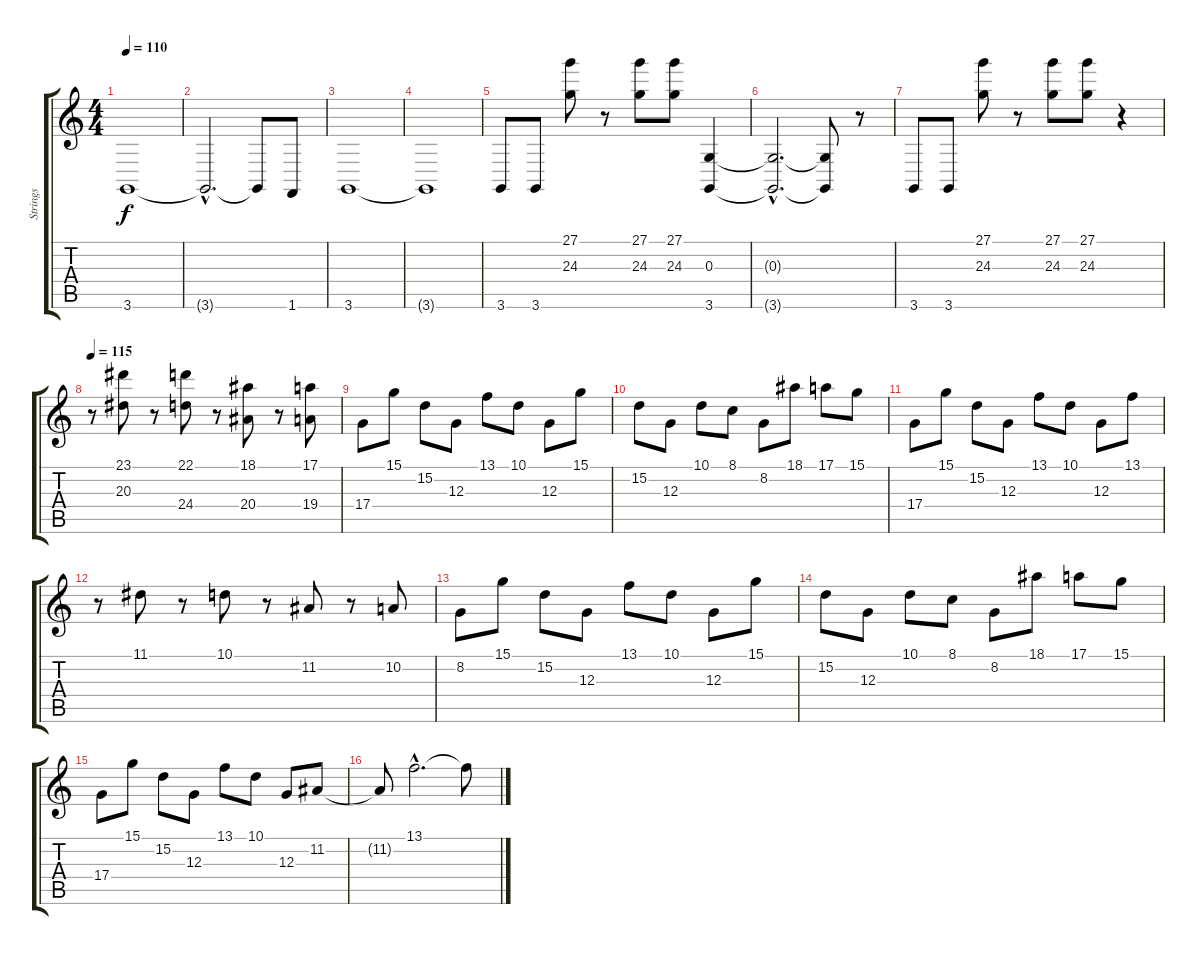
\track ("Strings" "Strings") {instrument stringensemble1}
\staff {score tabs}
\tuning (E4 B3 G3 D3 A2 E2) {hide}
\ts (4 4)
\tempo 110
\clef g2
\ks c
3.6.1{dy f} |
3.6{hac t}.2{d} 3.6{t}.8 1.6.8 |
3.6.1 |
3.6{t}.1 |
3.6.8{volume 10} 3.6.8 (27.1 24.3).8 r.8 (27.1 24.3).8 (27.1 24.3).8 (0.3 3.6).4 |
(0.3{hac t} 3.6{hac t}).2{d} (0.3{t} 3.6{t}).8 r.8 |
3.6.8 3.6.8 (27.1 24.3).8 r.8 (27.1 24.3).8 (27.1 24.3).8 r.4 |
\tempo 115
r.8 (23.1 20.3).8 r.8 (22.1 24.4).8 r.8 (18.1 20.4).8 r.8 (17.1 19.4).8 |
17.4.8 15.1.8 15.2.8 12.3.8 13.1.8 10.1.8 12.3.8 15.1.8 |
15.2.8 12.3.8 10.1.8 8.1.8 8.2.8 18.1.8 17.1.8 15.1.8 |
17.4.8 15.1.8 15.2.8 12.3.8 13.1.8 10.1.8 12.3.8 13.1.8 |
r.8 11.1.8 r.8 10.1.8 r.8 11.2.8 r.8 10.2.8 |
8.2.8 15.1.8 15.2.8 12.3.8 13.1.8 10.1.8 12.3.8 15.1.8 |
15.2.8 12.3.8 10.1.8 8.1.8 8.2.8 18.1.8 17.1.8 15.1.8 |
17.4.8 15.1.8 15.2.8 12.3.8 13.1.8 10.1.8 12.3.8 11.2.8 |
11.2{t}.8 13.1{hac}.2{d} 13.1{t}.8
